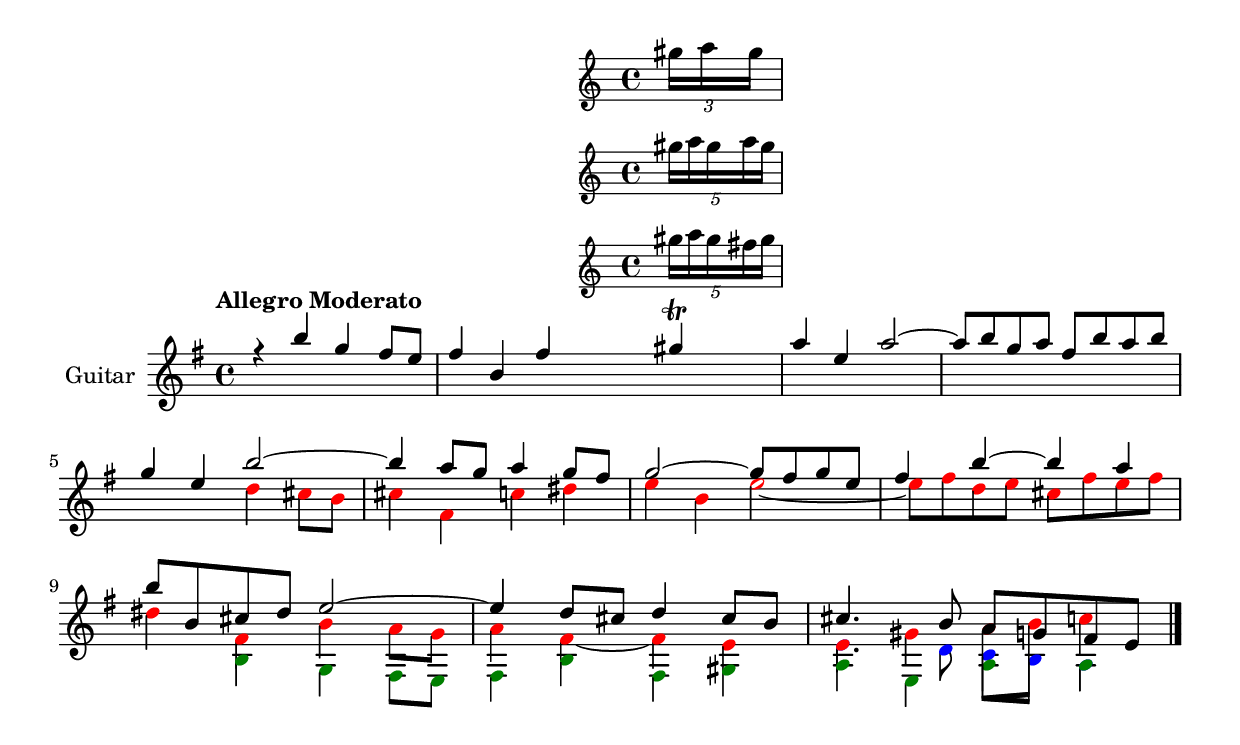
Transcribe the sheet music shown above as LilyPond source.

\version "2.24.0"
\language "italiano"

aaa = \relative do'' {
    \voiceOne
    \key mi \minor
    %1
    r4                 si'                  sol                 fad8      mi       |
    %2
    fad4               si,                  fad'
    <<
      sold \trill
      \new Staff \with {
        alignAboveContext = "main"
      } \tuplet 3/4 { sold16 la sold }
      \new Staff \with {
        alignAboveContext = "main"
      } \tuplet 5/4 { sold16 la sold la sold }
      \new Staff \with {
        alignAboveContext = "main"
      } \tuplet 5/4 { sold16 la sold fad sold }
    >>                                                                             |
    %3
    la4                mi                   la2~                                   |
    %4
    la8      si        sol        la        fad        si       la        si       |
    \break
    %5
    sol4               mi                   si'2~                                  |
    %6
    si4                la8        sol       la4                 sol8      fad      |
    %7
    sol2~                                   sol8       fad      sol       mi       |
    %8
    fad4               si~                  si                  la                 |
    \break
    %9
    si8      si,       dod        red       mi2~                                   |
    %10
    mi4                re8        dod       re4                 dod8      si       |
    %11
    dod4.                         si8       la         sol      fad       mi       |
}

bbb = \relative do'' {
    \voiceTwo
    \override NoteHead.color = #red
    \key mi \minor
    %1
    s1                                                                             |
    %2
    s1                                                                             |
    %3
    s1                                                                             |
    %4
    s1                                                                             |
    %5
    s2                                      re4                 dod8      si       |
    %6
    dod4               fad,                 do'                 red                |
    %7
    mi                 si                   mi2~                                   |
    %8
    mi8      fad       re         mi        dod        fad      mi        fad      |
    %9
    red4               fad,                 si                  la8       sol      |
    %10
    la4                fad4~                fad                 mi                 |
    %11
    mi                 sold~                la8        si       do4                |
}

ccc = \relative do' {
    \voiceThree
    \override NoteHead.color = #darkgreen
    \shiftOff
    \key mi \minor
    \stemDown
    %1
    s1                                                                             |
    %2
    s1                                                                             |
    %3
    s1                                                                             |
    %4
    s1                                                                             |
    %5
    s1                                                                             |
    %6
    s1                                                                             |
    %7
    s1                                                                             |
    %8
    s1                                                                             |
    %9
    s4                si                     sol                fad8       mi      |
    %10
    fad4              si                     fad                sold               |
    %11
    la                mi                     la                 la                 |
}

ddd = \relative do' {
    \voiceFour
    \override NoteHead.color = #blue
    \shiftOff
    \key mi \minor
    \stemDown
    %1
    s1                                                                             |
    %2
    s1                                                                             |
    %3
    s1                                                                             |
    %4
    s1                                                                             |
    %5
    s1                                                                             |
    %6
    s1                                                                             |
    %7
    s1                                                                             |
    %8
    s1                                                                             |
    %9
    s1                                                                             |
    %10
    s1                                                                             |
    %11
    mi4.                          re8         do         si       la4              |
}

allegro_moderato = {
  <<
  \aaa
  \new Voice \bbb
  \new Voice \ccc
  \new Voice \ddd
  >>
}

\book {
  \header {
    title = ""
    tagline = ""
  }
  \score {
    <<
      \new Staff = "main" \with {
        instrumentName = "Guitar"
        \consists Merge_rests_engraver
      } \relative {
        \tempo \markup "Allegro Moderato"
        \allegro_moderato
        \bar "|."
      }
    >>
  }
}
